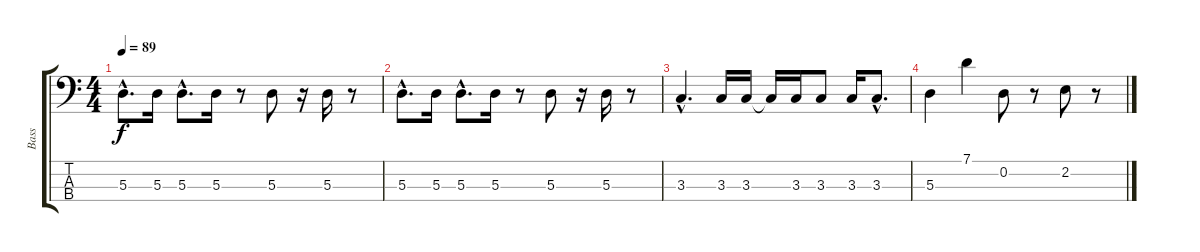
\track ("Bass" "Bass") {instrument electricbassfinger}
\staff {score tabs}
\tuning (G2 D2 A1 E1) {hide}
\ts (4 4)
\tempo 89
\clef f4
\ks c
5.3{hac}.8{d dy f} 5.3.16 5.3{hac}.8{d} 5.3.16 r.8 5.3.8 r.16 5.3.16 r.8 |
5.3{hac}.8{d} 5.3.16 5.3{hac}.8{d} 5.3.16 r.8 5.3.8 r.16 5.3.16 r.8 |
3.3{hac}.4{d} 3.3.16 3.3.16 3.3{t}.16 3.3.16 3.3.8 3.3.16 3.3{hac}.8{d} |
5.3.4 7.1.4 0.2.8 r.8 2.2.8 r.8
